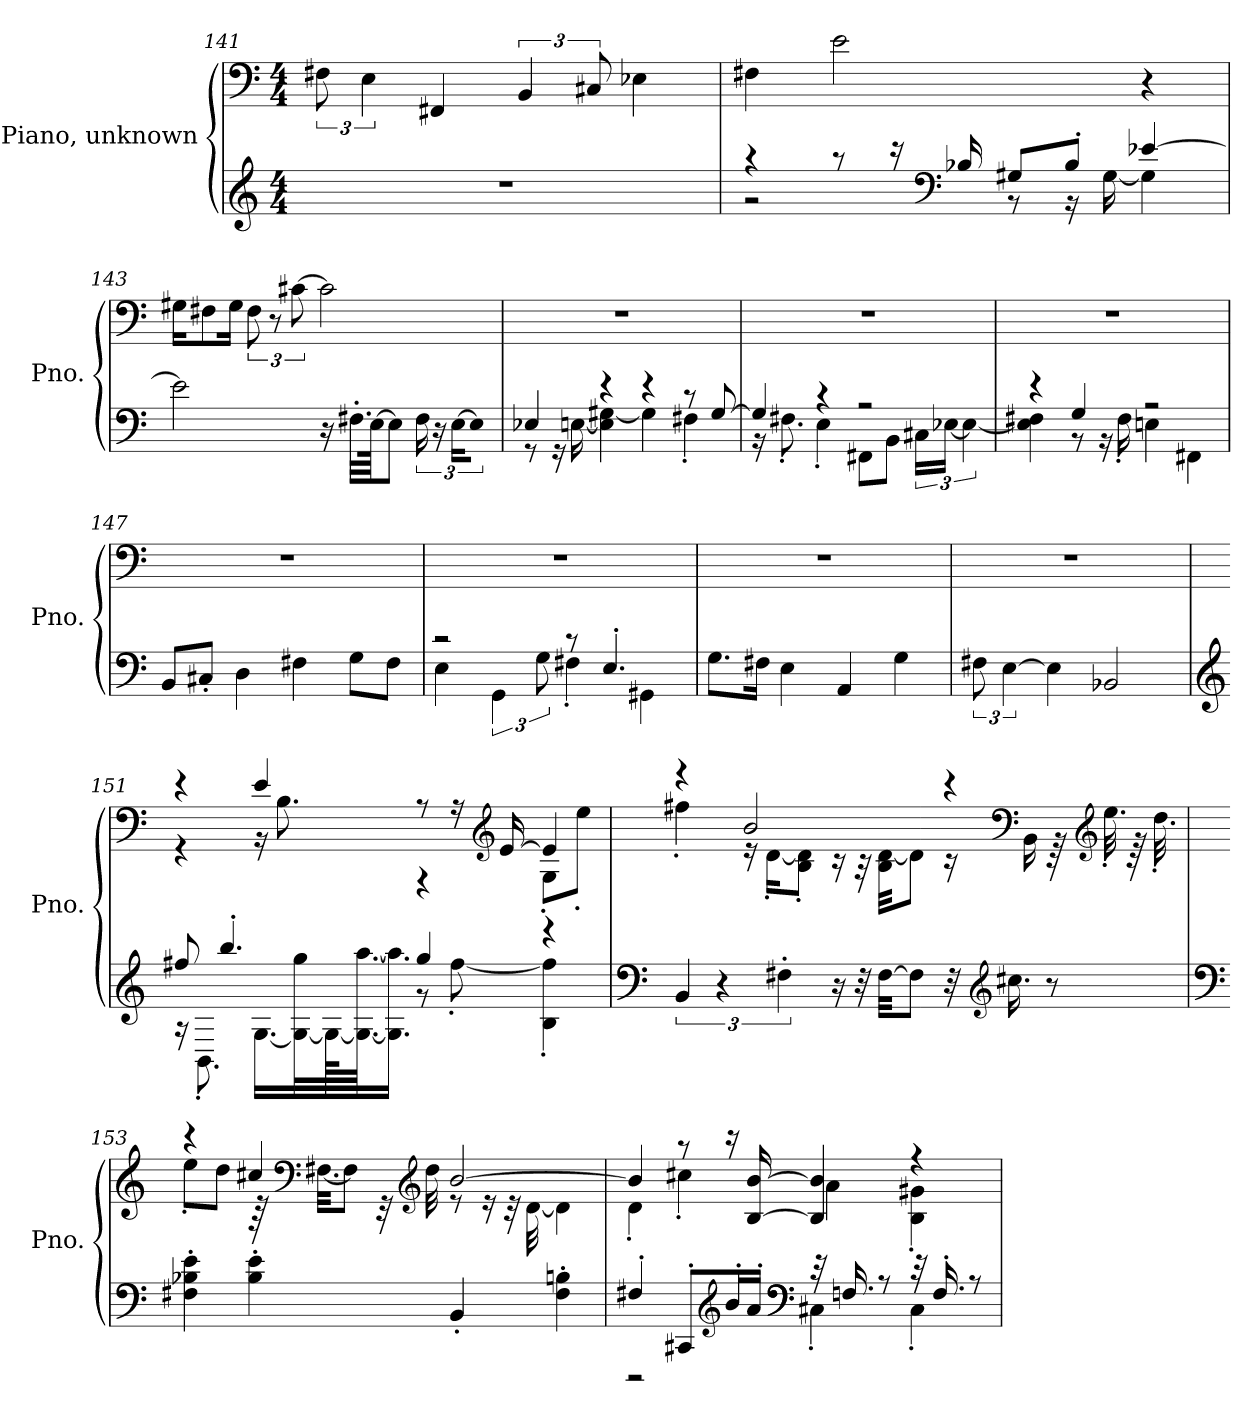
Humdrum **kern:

**kern	**kern
*part1	*part1
*staff2	*staff1
*I"Piano, unknown	*
*I'Pno.	*
!!LO:LB:g=z
*clefG2	*clefF4
*k[]	*k[]
*M4/4	*M4/4
=141	=141
1r	12F#X\
.	6E\
.	4FF#X/
.	6BB/
.	12C#X/
.	4E-X\
=142	=142
*^	*
4r	2r	4F#X\
8r	.	2e\
16r	.	.
*clefF4	*	*
16B-X/	.	.
8G#X/L	8r	.
8B-'/J	16r	.
.	[16G#\	.
[4e-X/	4G#\]	4r
*v	*v	*
=143	=143
2e-\]	16G#X\KL
.	8F#X\
.	16G#\Jk
.	12F#\
.	12r
.	[12c#X\
16r	2c#\]
32.F#X'\LLL	.
[64E\JJK	.
8E\J]	.
24F#\	.
24r	.
[24E\KL	.
8E\J]	.
!!LO:LB:g=z
=144	=144
*^	*
4E-X/	8r	1r
.	16r	.
.	[16En\	.
4r	4E\] [4G#X\	.
4r	4G#\]	.
8r	4F#X'\	.
[8G#/	.	.
=145	=145	=145
4G#/]	16r	1r
.	8.F#X'\	.
4r	4E'\	.
2r	8FF#X\L	.
.	8BB\J	.
.	24C#X\LL	.
.	[24E-X\JJ	.
.	6E-\_	.
=146	=146	=146
4r	4E-\] 4F#X\	1r
4G/	8r	.
.	16r	.
.	16F#'\	.
2r	4En\	.
.	4FF#X\	.
*v	*v	*
=147	=147
8BB/L	1r
8C#X'/J	.
4D\	.
4F#X\	.
8G\L	.
8F#\J	.
!!LO:LB:g=z
=148	=148
*^	*
2r	4E\	1r
.	6GG\	.
.	12G\	.
8r	4F#X'\	.
4.E'/	.	.
.	4GG#X\	.
*v	*v	*
=149	=149
8.G\L	1r
16F#X\Jk	.
4E\	.
4AA/	.
4G\	.
=150	=150
12F#X\	1r
[6E\	.
4E\]	.
2BB-X/	.
=151	=151
*clefG2	*
*^	*^
8ff#X/	16r	4r	4r
.	8.BB'\	.	.
4.bb'/	.	.	.
.	[16.G\LL	4e/	16r
.	.	.	8.B\
.	32G\_ 32gg\L	.	.
.	128G\KL_	.	.
.	64.G\_ [64.aa\JJ	.	.
.	16.G\] 16.aa\]JJ	.	.
4gg/	8r	8r	4r
.	[8ff#'\	16r	.
*	*	*clefG2	*
.	.	[16e/	.
4r	4B\' 4ff#\]'	4e/]	8G'\L
.	.	.	8ee'\J
*v	*v	*	*
!!LO:LB:g=z	!!
=152	=152	=152
*clefF4	*	*
6BB/	4r	4ff#X'\
6r	.	.
.	2b/	16r
.	.	[16d'\KL
6F#X'\	.	.
.	.	8B\' 8d\]'J
16r	.	16r
32r	.	32r
[32F#\KKL	.	32B\ [32d\KKL
8F#\J]	.	8d\J]
32r	4r	16r
*clefG2	*	*
16.cc#X\	.	.
*	*clefF4	*
.	.	16BB\
8r	.	64r
*	*clefG2	*
.	.	32.ee'\
.	.	64r
.	.	32.dd'\
=153	=153	=153
*clefF4	*	*
4F#X\' 4B-X\' 4e\'	4r	8ee'\L
.	.	8dd\J
4B-\' 4e\'	4cc#X/	64r
*	*clefF4	*
.	.	[32.F#X\KKL
.	.	8F#\J]
.	.	32r
*	*clefG2	*
.	.	32dd\
4BB'/	[2b/	8r
.	.	16r
.	.	32r
.	.	[32d\
4F#\' 4Bn\'	.	4d\]
!!LO:LB:g=z	!!
=154	=154	=154
*^	*	*
4F#X'/	2r	4b/]	4d'\
8CC#X'/L	.	8r	4cc#X'\
*clefG2	*	*	*
16b'/L	.	16r	.
16a'/JJ	.	[16B/ [16b/	.
*clefF4	*	*	*
32r	4C#X'\	4B/] 4b/]	4a\
16.Fn/	.	.	.
8r	.	.	.
32r	4C#'\	4r	4B\' 4g#X\'
16.F'/	.	.	.
8r	.	.	.
*v	*v	*	*
*	*v	*v
=	=
*-	*-
